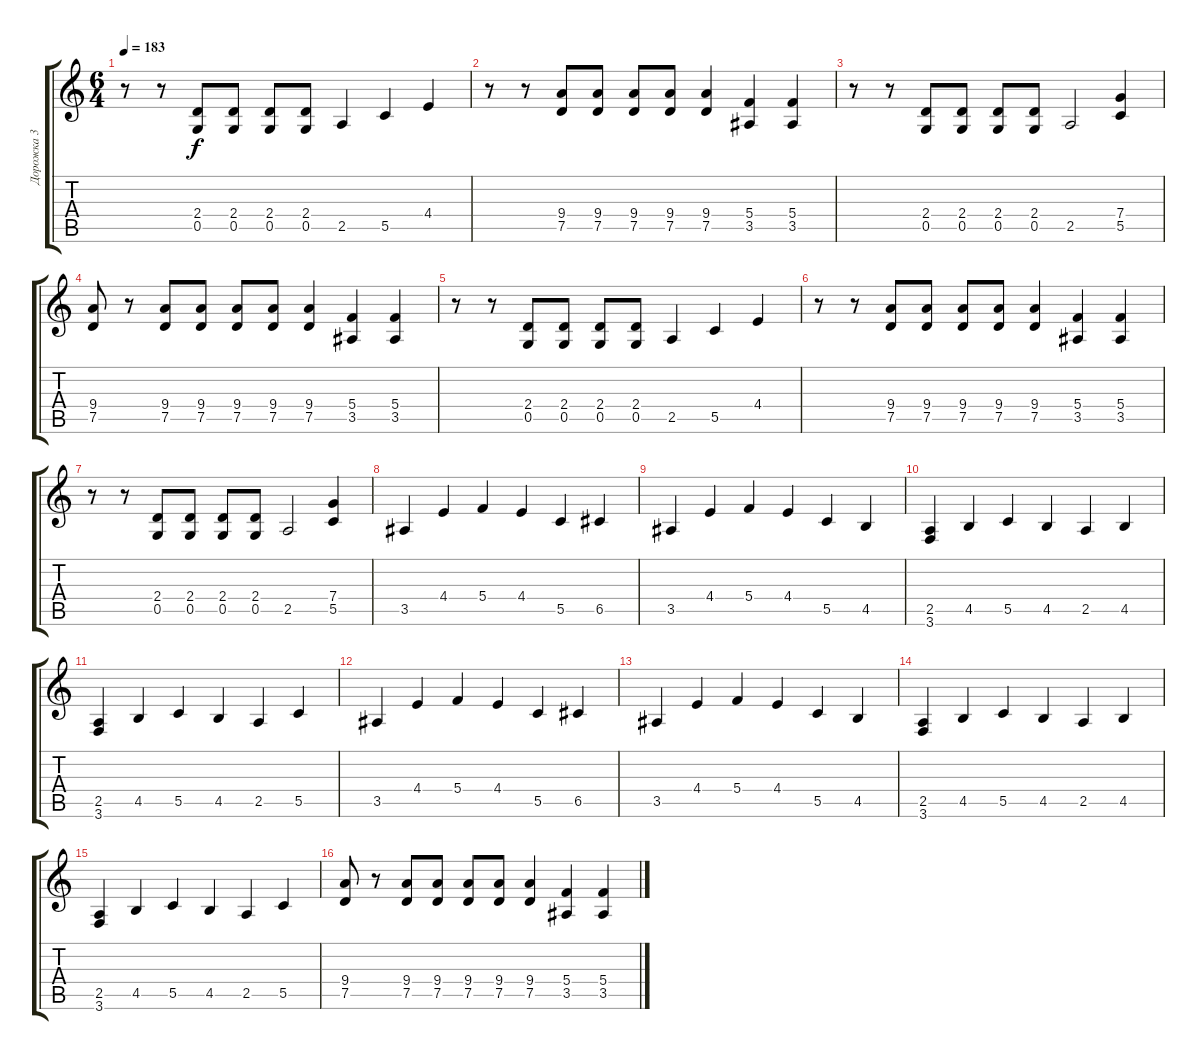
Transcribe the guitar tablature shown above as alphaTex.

\track ("Дорожка 3" "Дорожка 3") {instrument distortionguitar}
\staff {score tabs}
\tuning (D4 A3 F3 C3 G2 D2) {hide}
\ts (6 4)
\tempo 183
\clef g2
\ks c
r.8{dy f} r.8 (2.4 0.5).8 (2.4 0.5).8 (2.4 0.5).8 (2.4 0.5).8 2.5.4 5.5.4 4.4.4 |
r.8 r.8 (9.4 7.5).8 (9.4 7.5).8 (9.4 7.5).8 (9.4 7.5).8 (9.4 7.5).4 (5.4 3.5).4 (5.4 3.5).4 |
r.8 r.8 (2.4 0.5).8 (2.4 0.5).8 (2.4 0.5).8 (2.4 0.5).8 2.5.2 (7.4 5.5).4 |
(9.4 7.5).8 r.8 (9.4 7.5).8 (9.4 7.5).8 (9.4 7.5).8 (9.4 7.5).8 (9.4 7.5).4 (5.4 3.5).4 (5.4 3.5).4 |
r.8 r.8 (2.4 0.5).8 (2.4 0.5).8 (2.4 0.5).8 (2.4 0.5).8 2.5.4 5.5.4 4.4.4 |
r.8 r.8 (9.4 7.5).8 (9.4 7.5).8 (9.4 7.5).8 (9.4 7.5).8 (9.4 7.5).4 (5.4 3.5).4 (5.4 3.5).4 |
r.8 r.8 (2.4 0.5).8 (2.4 0.5).8 (2.4 0.5).8 (2.4 0.5).8 2.5.2 (7.4 5.5).4 |
3.5.4 4.4.4 5.4.4 4.4.4 5.5.4 6.5.4 |
3.5.4 4.4.4 5.4.4 4.4.4 5.5.4 4.5.4 |
(2.5 3.6).4 4.5.4 5.5.4 4.5.4 2.5.4 4.5.4 |
(2.5 3.6).4 4.5.4 5.5.4 4.5.4 2.5.4 5.5.4 |
3.5.4 4.4.4 5.4.4 4.4.4 5.5.4 6.5.4 |
3.5.4 4.4.4 5.4.4 4.4.4 5.5.4 4.5.4 |
(2.5 3.6).4 4.5.4 5.5.4 4.5.4 2.5.4 4.5.4 |
(2.5 3.6).4 4.5.4 5.5.4 4.5.4 2.5.4 5.5.4 |
(9.4 7.5).8 r.8 (9.4 7.5).8 (9.4 7.5).8 (9.4 7.5).8 (9.4 7.5).8 (9.4 7.5).4 (5.4 3.5).4 (5.4 3.5).4
